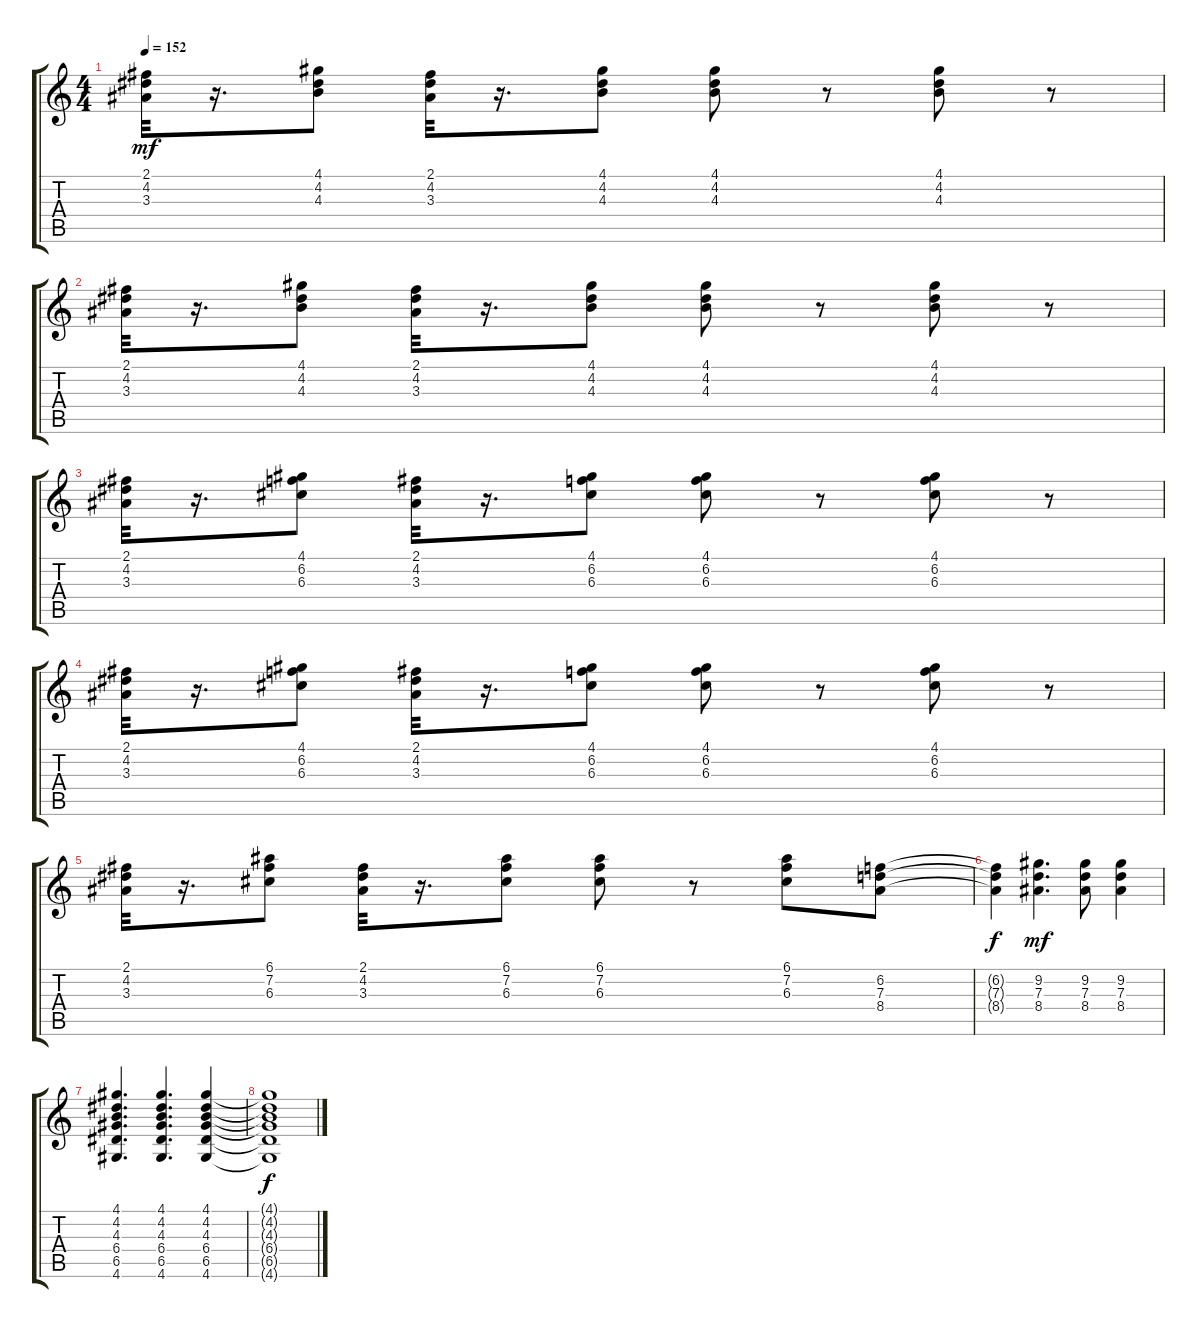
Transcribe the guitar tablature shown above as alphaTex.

\track "" {instrument acousticguitarnylon}
\staff {score tabs}
\tuning (E4 B3 G3 D3 A2 E2) {hide}
\ts (4 4)
\tempo 152
\clef g2
\ks c
(2.1 4.2 3.3).32{dy mf} r.16{d} (4.1 4.2 4.3).8 (2.1 4.2 3.3).32 r.16{d} (4.1 4.2 4.3).8 (4.1 4.2 4.3).8 r.8 (4.1 4.2 4.3).8 r.8 |
(2.1 4.2 3.3).32 r.16{d} (4.1 4.2 4.3).8 (2.1 4.2 3.3).32 r.16{d} (4.1 4.2 4.3).8 (4.1 4.2 4.3).8 r.8 (4.1 4.2 4.3).8 r.8 |
(2.1 4.2 3.3).32 r.16{d} (4.1 6.2 6.3).8 (2.1 4.2 3.3).32 r.16{d} (4.1 6.2 6.3).8 (4.1 6.2 6.3).8 r.8 (4.1 6.2 6.3).8 r.8 |
(2.1 4.2 3.3).32 r.16{d} (4.1 6.2 6.3).8 (2.1 4.2 3.3).32 r.16{d} (4.1 6.2 6.3).8 (4.1 6.2 6.3).8 r.8 (4.1 6.2 6.3).8 r.8 |
(2.1 4.2 3.3).32 r.16{d} (6.1 7.2 6.3).8 (2.1 4.2 3.3).32 r.16{d} (6.1 7.2 6.3).8 (6.1 7.2 6.3).8 r.8 (6.1 7.2 6.3).8 (6.2 7.3 8.4).8 |
(6.2{t} 7.3{t} 8.4{t}).4{dy f} (9.2 7.3 8.4).4{d dy mf} (9.2 7.3 8.4).8 (9.2 7.3 8.4).4 |
(4.1 4.2 4.3 6.4 6.5 4.6).4{d} (4.1 4.2 4.3 6.4 6.5 4.6).4{d} (4.1 4.2 4.3 6.4 6.5 4.6).4 |
(4.1{t} 4.2{t} 4.3{t} 6.4{t} 6.5{t} 4.6{t}).1{dy f}
